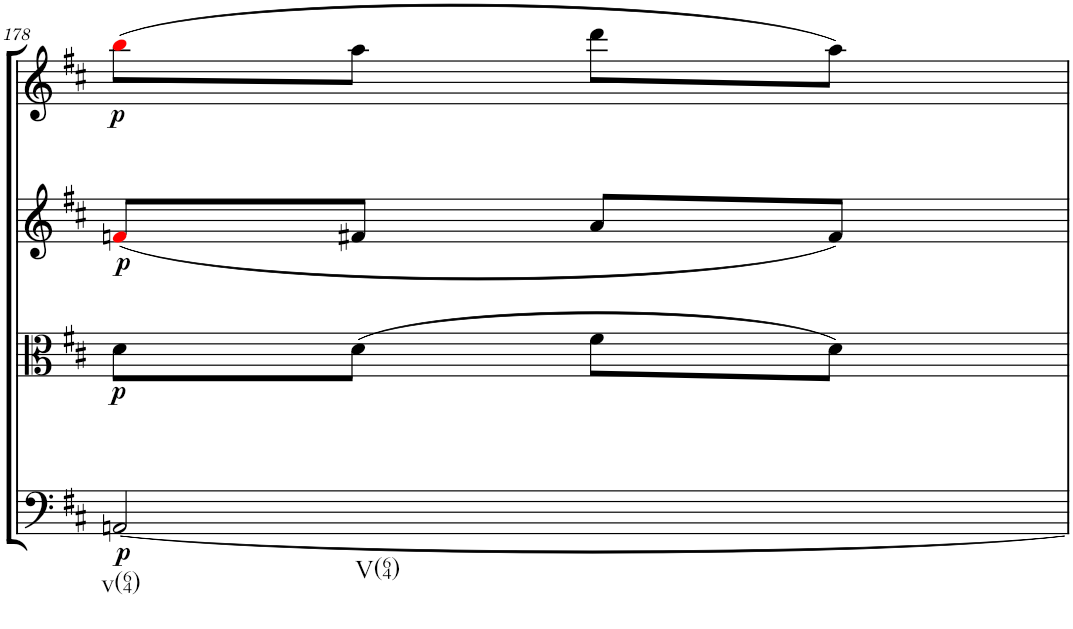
**kern	**dynam	**kern	**dynam	**kern	**dynam	**kern	**dynam
*part4	*part4	*part3	*part3	*part2	*part2	*part1	*part1
*staff4	*staff4	*staff3	*staff3	*staff2	*staff2	*staff1	*staff1
*I"Cello	*	*I"Viola	*	*I"2nd Violin	*	*I"1st Violin	*
*	*	*I'Vla	*	*I'Vln	*	*I'Vln	*
!!LO:PB:g=z
*clefF4	*	*clefC3	*	*clefG2	*	*clefG2	*
*k[f#c#]	*	*k[f#c#]	*	*k[f#c#]	*	*k[f#c#]	*
*M2/4	*	*M2/4	*	*M2/4	*	*M2/4	*
=178	=178	=178	=178	=178	=178	=178	=178
!LO:TX:b:t=v(64)	!	!	!	!	!	!	!
!LO:TX:b:t=V(64)	!	!	!	!	!	!	!
!	!LO:DY:b	!	!LO:DY:b	!	!LO:DY:b	!	!LO:DY:b
[2AAn/	p	8d\L	p	(8fni/L	p	(8bbi\L	p
.	.	(8d\J	.	8f#X/J	.	8aa\J	.
.	.	8f#\L	.	8a/L	.	8ddd\L	.
.	.	8d\J)	.	8f#/J)	.	8aa\J)	.
=	=	=	=	=	=	=	=
*-	*-	*-	*-	*-	*-	*-	*-
